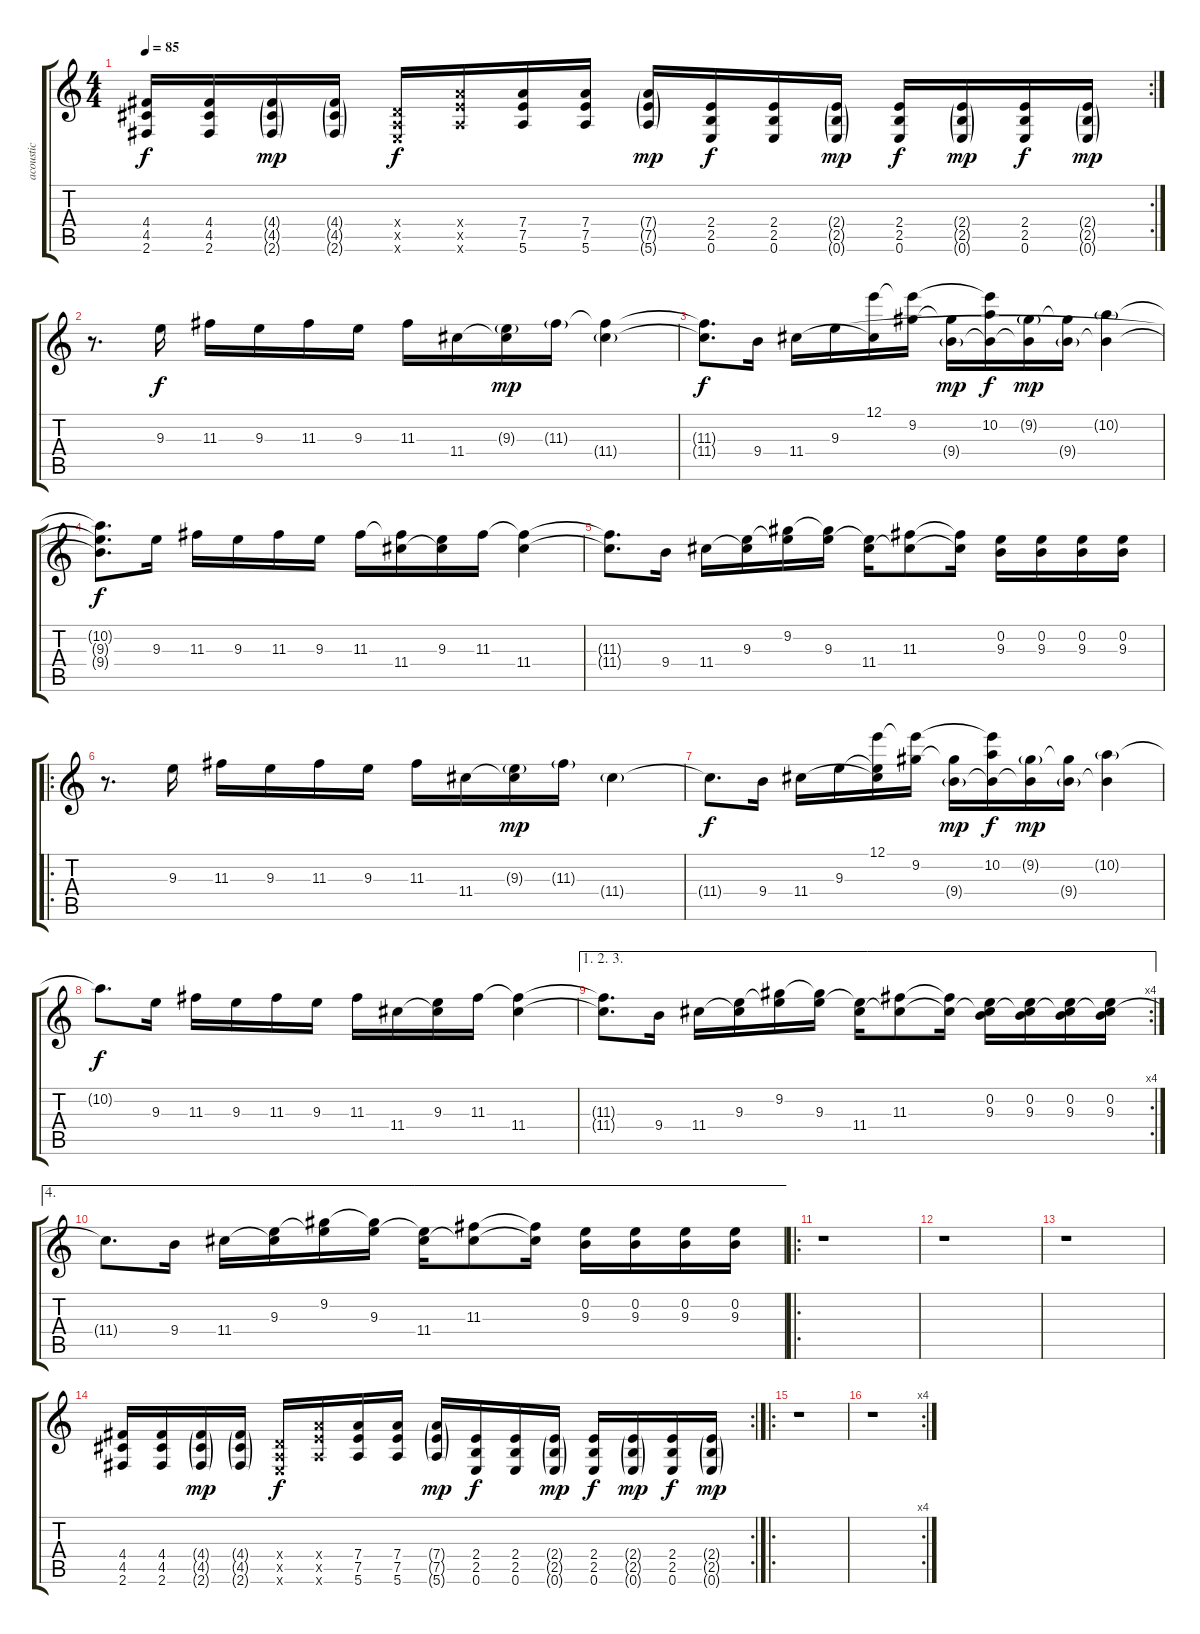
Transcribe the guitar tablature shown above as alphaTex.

\track ("acoustic" "acoustic") {instrument acousticguitarsteel}
\staff {score tabs}
\tuning (E4 B3 G3 D3 A2 E2) {hide}
\rc 2
\ts (4 4)
\tempo 85
\clef g2
\ks c
(4.4 4.5 2.6).16{dy f} (4.4 4.5 2.6).16 (4.4{g} 4.5{g} 2.6{g}).16{dy mp} (4.4{g} 4.5{g} 2.6{g}).16 (0.4{x} 0.5{x} 0.6{x}).16{dy f} (7.4{x} 7.5{x} 5.6{x}).16 (7.4 7.5 5.6).16 (7.4 7.5 5.6).16 (7.4{g} 7.5{g} 5.6{g}).16{dy mp} (2.4 2.5 0.6).16{dy f} (2.4 2.5 0.6).16 (2.4{g} 2.5{g} 0.6{g}).16{dy mp} (2.4 2.5 0.6).16{dy f} (2.4{g} 2.5{g} 0.6{g}).16{dy mp} (2.4 2.5 0.6).16{dy f} (2.4{g} 2.5{g} 0.6{g}).16{dy mp} |
r.8{d volume 10 instrument electricguitarclean} 9.3.16{dy f} 11.3.16 9.3.16 11.3.16 9.3.16 11.3.16 11.4.16 (9.3{g} 11.4{t}).16{dy mp} 11.3{g}.16 (11.3{t} 11.4{g}).4 |
(11.3{t} 11.4{t}).8{d dy f} 9.4.16 11.4.16 9.3.16 (12.1 11.4{t}).16 (12.1{t} 9.2).16 (9.2{t} 9.4{g}).16{dy mp} (12.1{t} 10.2 9.4{t}).16{dy f} (9.2{g} 9.4{t}).16{dy mp} (9.2{t} 9.4{g}).16 (10.2{g} 9.4{t}).4 |
(10.2{t} 9.3{t} 9.4{t}).8{d dy f} 9.3.16 11.3.16 9.3.16 11.3.16 9.3.16 11.3.16 (11.3{t} 11.4).16 (9.3 11.4{t}).16 11.3.16 (11.3{t} 11.4).4 |
(11.3{t} 11.4{t}).8{d} 9.4.16 11.4.16 (9.3 11.4{t}).16 (9.2 9.3{t}).16 (9.2{t} 9.3).16 (9.3{t} 11.4).16 (11.3 11.4{t}).8 (11.3{t} 11.4{t}).16 (0.2 9.3).16 (0.2 9.3).16 (0.2 9.3).16 (0.2 9.3).16 |
\ro
r.8{d volume 10 instrument electricguitarclean} 9.3.16 11.3.16 9.3.16 11.3.16 9.3.16 11.3.16 11.4.16 (9.3{g} 11.4{t}).16{dy mp} 11.3{g}.16 11.4{g}.4 |
11.4{t}.8{d dy f} 9.4.16 11.4.16 9.3.16 (12.1 9.3{t} 11.4{t}).16 (12.1{t} 9.2).16 (9.2{t} 9.4{g}).16{dy mp} (12.1{t} 10.2 9.4{t}).16{dy f} (9.2{g} 9.4{t}).16{dy mp} (9.2{t} 9.4{g}).16 (10.2{g} 9.4{t}).4 |
10.2{t}.8{d dy f} 9.3.16 11.3.16 9.3.16 11.3.16 9.3.16 11.3.16 11.4.16 (9.3 11.4{t}).16 11.3.16 (11.3{t} 11.4).4 |
\ae (1 2 3)
\rc 4
(11.3{t} 11.4{t}).8{d} 9.4.16 11.4.16 (9.3 11.4{t}).16 (9.2 9.3{t}).16 (9.2{t} 9.3).16 (9.3{t} 11.4).16 (11.3 11.4{t}).8 (11.3{t} 11.4{t}).16 (0.2 9.3 11.4{t}).16 (0.2 9.3 11.4{t}).16 (0.2 9.3 11.4{t}).16 (0.2 9.3 11.4{t}).16 |
\ae 4
11.4{t}.8{d} 9.4.16 11.4.16 (9.3 11.4{t}).16 (9.2 9.3{t}).16 (9.2{t} 9.3).16 (9.3{t} 11.4).16 (11.3 11.4{t}).8 (11.3{t} 11.4{t}).16 (0.2 9.3).16 (0.2 9.3).16 (0.2 9.3).16 (0.2 9.3).16 |
\ro
r.1{volume 16 instrument acousticguitarsteel} |
r.1 |
r.1 |
\rc 2
(4.4 4.5 2.6).16 (4.4 4.5 2.6).16 (4.4{g} 4.5{g} 2.6{g}).16{dy mp} (4.4{g} 4.5{g} 2.6{g}).16 (0.4{x} 0.5{x} 0.6{x}).16{dy f} (7.4{x} 7.5{x} 5.6{x}).16 (7.4 7.5 5.6).16 (7.4 7.5 5.6).16 (7.4{g} 7.5{g} 5.6{g}).16{dy mp} (2.4 2.5 0.6).16{dy f} (2.4 2.5 0.6).16 (2.4{g} 2.5{g} 0.6{g}).16{dy mp} (2.4 2.5 0.6).16{dy f} (2.4{g} 2.5{g} 0.6{g}).16{dy mp} (2.4 2.5 0.6).16{dy f} (2.4{g} 2.5{g} 0.6{g}).16{dy mp} |
\ro
r.1 |
\rc 4
r.1
